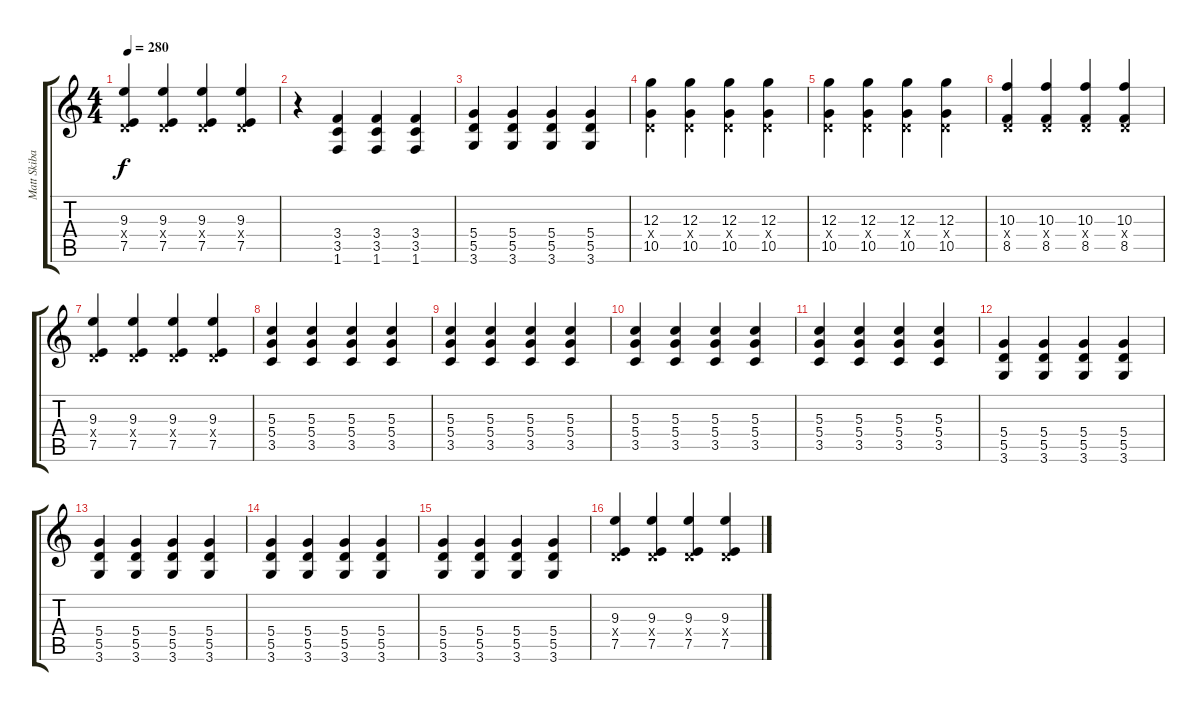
\track ("Matt Skiba - Guitar" "Matt Skiba") {instrument distortionguitar}
\staff {score tabs}
\tuning (E4 B3 G3 D3 A2 E2) {hide}
\ts (4 4)
\tempo 280
\clef g2
\ks c
(9.3 0.4{x} 7.5).4{dy f} (9.3 0.4{x} 7.5).4 (9.3 0.4{x} 7.5).4 (9.3 0.4{x} 7.5).4 |
r.4 (3.4 3.5 1.6).4 (3.4 3.5 1.6).4 (3.4 3.5 1.6).4 |
(5.4 5.5 3.6).4 (5.4 5.5 3.6).4 (5.4 5.5 3.6).4 (5.4 5.5 3.6).4 |
(12.3 0.4{x} 10.5).4 (12.3 0.4{x} 10.5).4 (12.3 0.4{x} 10.5).4 (12.3 0.4{x} 10.5).4 |
(12.3 0.4{x} 10.5).4 (12.3 0.4{x} 10.5).4 (12.3 0.4{x} 10.5).4 (12.3 0.4{x} 10.5).4 |
(10.3 0.4{x} 8.5).4 (10.3 0.4{x} 8.5).4 (10.3 0.4{x} 8.5).4 (10.3 0.4{x} 8.5).4 |
(9.3 0.4{x} 7.5).4 (9.3 0.4{x} 7.5).4 (9.3 0.4{x} 7.5).4 (9.3 0.4{x} 7.5).4 |
(5.3 5.4 3.5).4 (5.3 5.4 3.5).4 (5.3 5.4 3.5).4 (5.3 5.4 3.5).4 |
(5.3 5.4 3.5).4 (5.3 5.4 3.5).4 (5.3 5.4 3.5).4 (5.3 5.4 3.5).4 |
(5.3 5.4 3.5).4 (5.3 5.4 3.5).4 (5.3 5.4 3.5).4 (5.3 5.4 3.5).4 |
(5.3 5.4 3.5).4 (5.3 5.4 3.5).4 (5.3 5.4 3.5).4 (5.3 5.4 3.5).4 |
(5.4 5.5 3.6).4 (5.4 5.5 3.6).4 (5.4 5.5 3.6).4 (5.4 5.5 3.6).4 |
(5.4 5.5 3.6).4 (5.4 5.5 3.6).4 (5.4 5.5 3.6).4 (5.4 5.5 3.6).4 |
(5.4 5.5 3.6).4 (5.4 5.5 3.6).4 (5.4 5.5 3.6).4 (5.4 5.5 3.6).4 |
(5.4 5.5 3.6).4 (5.4 5.5 3.6).4 (5.4 5.5 3.6).4 (5.4 5.5 3.6).4 |
(9.3 0.4{x} 7.5).4 (9.3 0.4{x} 7.5).4 (9.3 0.4{x} 7.5).4 (9.3 0.4{x} 7.5).4
